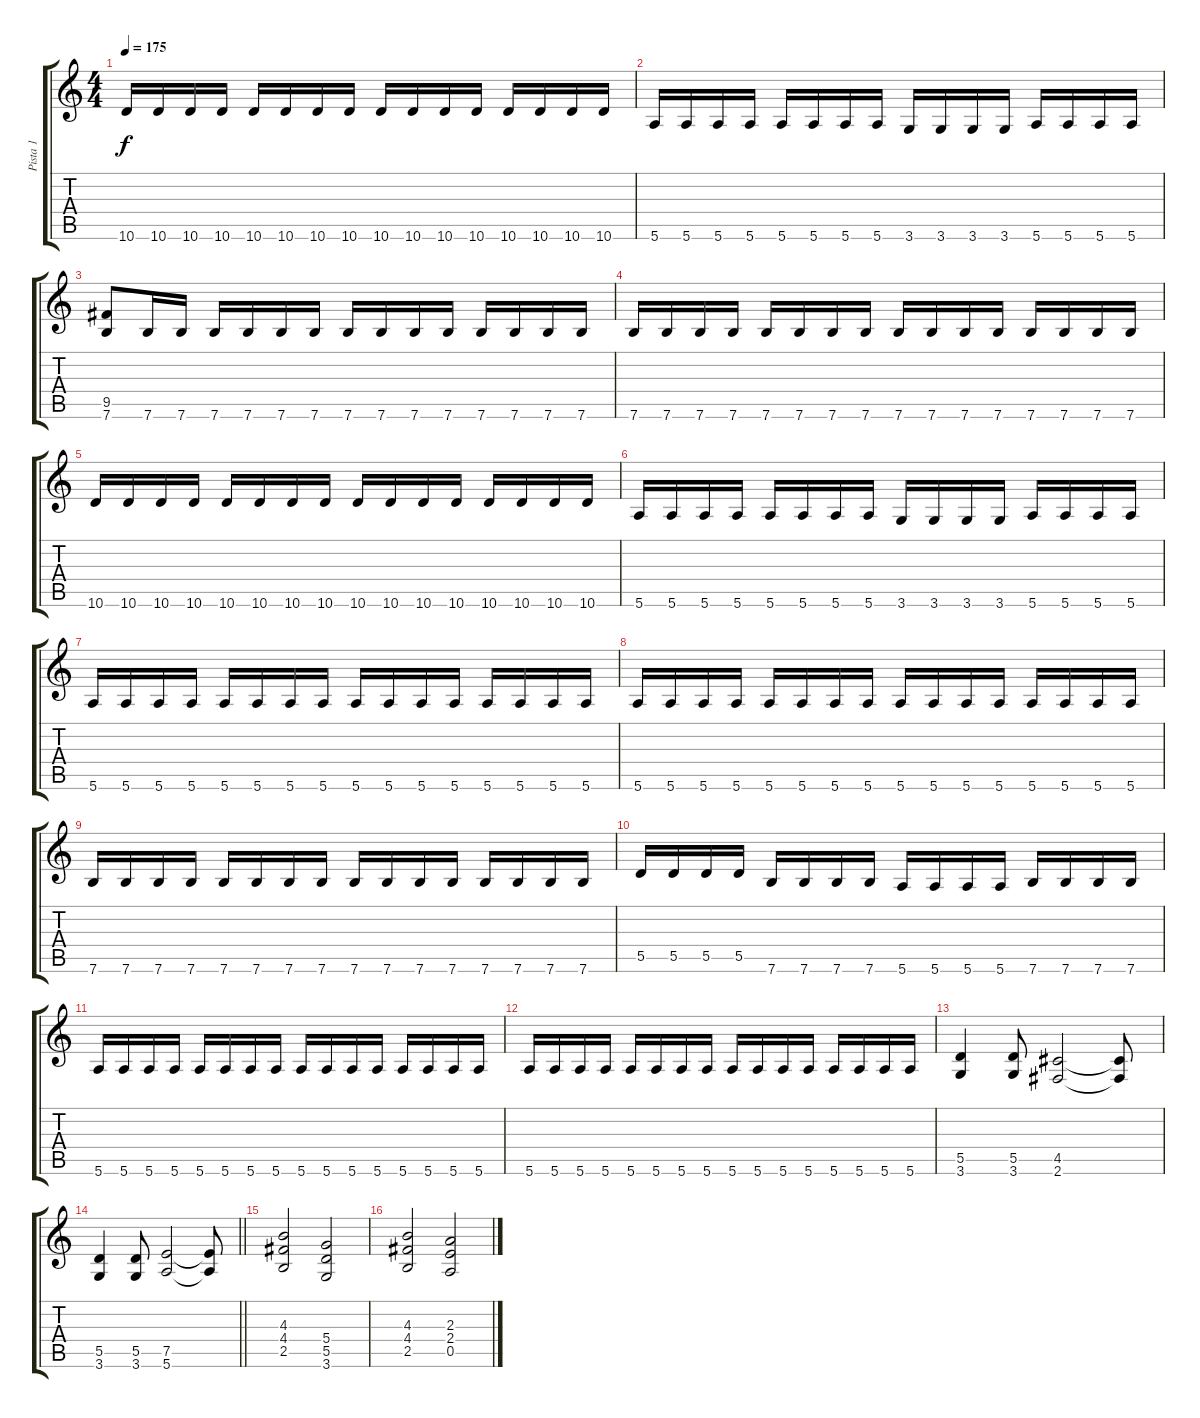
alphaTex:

\track ("Pista 1" "Pista 1") {instrument distortionguitar}
\staff {score tabs}
\tuning (E4 B3 G3 D3 A2 E2) {hide}
\ts (4 4)
\tempo 175
\clef g2
\ks c
10.6.16{dy f} 10.6.16 10.6.16 10.6.16 10.6.16 10.6.16 10.6.16 10.6.16 10.6.16 10.6.16 10.6.16 10.6.16 10.6.16 10.6.16 10.6.16 10.6.16 |
5.6.16 5.6.16 5.6.16 5.6.16 5.6.16 5.6.16 5.6.16 5.6.16 3.6.16 3.6.16 3.6.16 3.6.16 5.6.16 5.6.16 5.6.16 5.6.16 |
(9.5 7.6).8 7.6.16 7.6.16 7.6.16 7.6.16 7.6.16 7.6.16 7.6.16 7.6.16 7.6.16 7.6.16 7.6.16 7.6.16 7.6.16 7.6.16 |
7.6.16 7.6.16 7.6.16 7.6.16 7.6.16 7.6.16 7.6.16 7.6.16 7.6.16 7.6.16 7.6.16 7.6.16 7.6.16 7.6.16 7.6.16 7.6.16 |
10.6.16 10.6.16 10.6.16 10.6.16 10.6.16 10.6.16 10.6.16 10.6.16 10.6.16 10.6.16 10.6.16 10.6.16 10.6.16 10.6.16 10.6.16 10.6.16 |
5.6.16 5.6.16 5.6.16 5.6.16 5.6.16 5.6.16 5.6.16 5.6.16 3.6.16 3.6.16 3.6.16 3.6.16 5.6.16 5.6.16 5.6.16 5.6.16 |
5.6.16 5.6.16 5.6.16 5.6.16 5.6.16 5.6.16 5.6.16 5.6.16 5.6.16 5.6.16 5.6.16 5.6.16 5.6.16 5.6.16 5.6.16 5.6.16 |
5.6.16 5.6.16 5.6.16 5.6.16 5.6.16 5.6.16 5.6.16 5.6.16 5.6.16 5.6.16 5.6.16 5.6.16 5.6.16 5.6.16 5.6.16 5.6.16 |
7.6.16 7.6.16 7.6.16 7.6.16 7.6.16 7.6.16 7.6.16 7.6.16 7.6.16 7.6.16 7.6.16 7.6.16 7.6.16 7.6.16 7.6.16 7.6.16 |
5.5.16 5.5.16 5.5.16 5.5.16 7.6.16 7.6.16 7.6.16 7.6.16 5.6.16 5.6.16 5.6.16 5.6.16 7.6.16 7.6.16 7.6.16 7.6.16 |
5.6.16 5.6.16 5.6.16 5.6.16 5.6.16 5.6.16 5.6.16 5.6.16 5.6.16 5.6.16 5.6.16 5.6.16 5.6.16 5.6.16 5.6.16 5.6.16 |
5.6.16 5.6.16 5.6.16 5.6.16 5.6.16 5.6.16 5.6.16 5.6.16 5.6.16 5.6.16 5.6.16 5.6.16 5.6.16 5.6.16 5.6.16 5.6.16 |
(5.5 3.6).4 (5.5 3.6).8 (4.5 2.6).2 (4.5{t} 2.6{t}).8 |
\barLineRight lightlight
(5.5 3.6).4 (5.5 3.6).8 (7.5 5.6).2 (7.5{t} 5.6{t}).8 |
(4.3 4.4 2.5).2 (5.4 5.5 3.6).2 |
(4.3 4.4 2.5).2 (2.3 2.4 0.5).2
